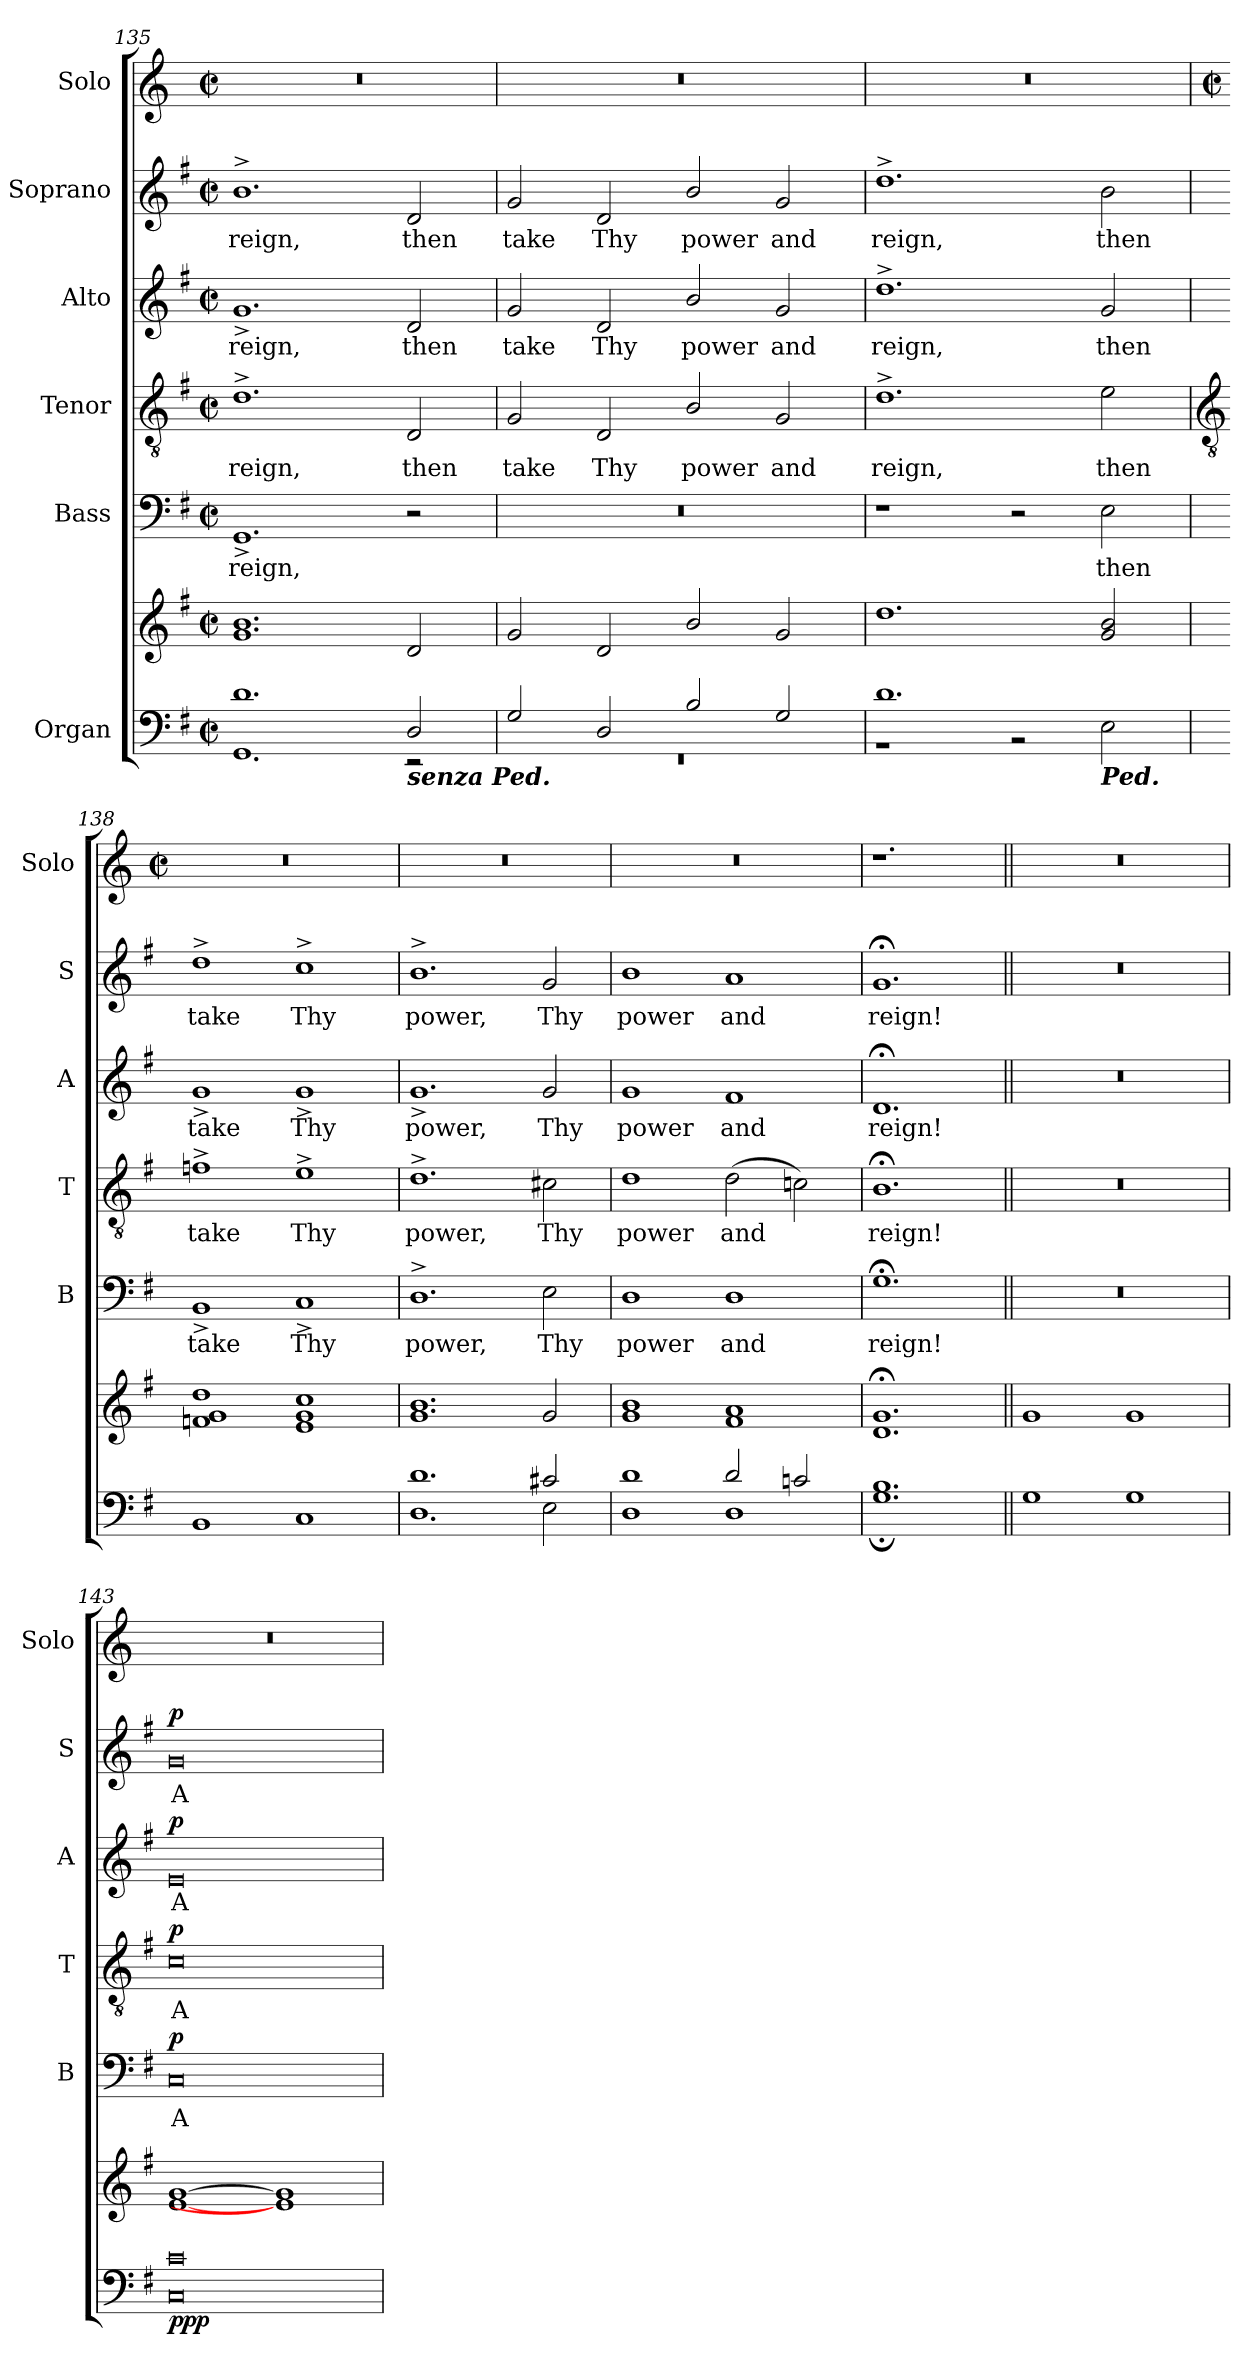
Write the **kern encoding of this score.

**kern	**kern	**dynam	**kern	**text	**dynam	**kern	**text	**dynam	**kern	**text	**dynam	**kern	**text	**dynam	**kern
*part6	*part6	*part6	*part5	*part5	*part5	*part4	*part4	*part4	*part3	*part3	*part3	*part2	*part2	*part2	*part1
*staff7	*staff6	*staff6/7	*staff5	*staff5	*staff5	*staff4	*staff4	*staff4	*staff3	*staff3	*staff3	*staff2	*staff2	*staff2	*staff1
*I"Organ	*	*	*I"Bass	*	*	*I"Tenor	*	*	*I"Alto	*	*	*I"Soprano	*	*	*I"Solo
*	*	*	*I'B	*	*	*I'T	*	*	*I'A	*	*	*I'S	*	*	*I'Solo
*clefF4	*clefG2	*	*clefF4	*	*	*clefGv2	*	*	*clefG2	*	*	*clefG2	*	*	*clefG2
*k[f#]	*k[f#]	*	*k[f#]	*	*	*k[f#]	*	*	*k[f#]	*	*	*k[f#]	*	*	*k[]
*G:	*G:	*	*G:	*	*	*G:	*	*	*G:	*	*	*G:	*	*	*C:
*M4/2	*M4/2	*	*M4/2	*	*	*M4/2	*	*	*M4/2	*	*	*M4/2	*	*	*M4/2
*met(c|)	*met(c|)	*	*met(c|)	*	*	*met(c|)	*	*	*met(c|)	*	*	*met(c|)	*	*	*met(c|)
=135	=135	=135	=135	=135	=135	=135	=135	=135	=135	=135	=135	=135	=135	=135	=135
*^	*	*	*	*	*	*	*	*	*	*	*	*	*	*	*
!	!	!	!	!	!LO:LY:b	!	!	!LO:LY:b	!	!	!LO:LY:b	!	!	!LO:LY:b	!	!
1.d/	1.GG\	1.g 1.b	.	1.GG^	reign,	.	1.d^	reign,	.	1.g^	reign,	.	1.b^	reign,	.	0r
!LO:TX:b:Bi:t=senza Ped.	!	!	!	!	!	!	!	!	!	!	!	!	!	!	!	!
!	!	!	!	!	!	!	!	!LO:LY:b	!	!	!LO:LY:b	!	!	!LO:LY:b	!	!
2D/	2r	2d	.	2r	.	.	2D	then	.	2d	then	.	2d	then	.	.
=136	=136	=136	=136	=136	=136	=136	=136	=136	=136	=136	=136	=136	=136	=136	=136	=136
!	!	!	!	!	!	!	!	!LO:LY:b	!	!	!LO:LY:b	!	!	!LO:LY:b	!	!
2G/	0r	2g	.	0r	.	.	2G	take	.	2g	take	.	2g	take	.	0r
!	!	!	!	!	!	!	!	!LO:LY:b	!	!	!LO:LY:b	!	!	!LO:LY:b	!	!
2D/	.	2d	.	.	.	.	2D	Thy	.	2d	Thy	.	2d	Thy	.	.
!	!	!	!	!	!	!	!	!LO:LY:b	!	!	!LO:LY:b	!	!	!LO:LY:b	!	!
2B/	.	2b/	.	.	.	.	2B/	power	.	2b/	power	.	2b/	power	.	.
!	!	!	!	!	!	!	!	!LO:LY:b	!	!	!LO:LY:b	!	!	!LO:LY:b	!	!
2G/	.	2g	.	.	.	.	2G	and	.	2g	and	.	2g	and	.	.
=137	=137	=137	=137	=137	=137	=137	=137	=137	=137	=137	=137	=137	=137	=137	=137	=137
!	!	!	!	!	!	!	!	!LO:LY:b	!	!	!LO:LY:b	!	!	!LO:LY:b	!	!
1.d/	1r	1.dd	.	1r	.	.	1.d^	reign,	.	1.dd^	reign,	.	1.dd^	reign,	.	0r
.	2r	.	.	2r	.	.	.	.	.	.	.	.	.	.	.	.
!LO:TX:b:Bi:t=Ped.	!	!	!	!	!	!	!	!	!	!	!	!	!	!	!	!
!	!	!	!	!	!LO:LY:b	!	!	!LO:LY:b	!	!	!LO:LY:b	!	!	!LO:LY:b	!	!
2ryy	2E\	2g 2b	.	2E	then	.	2e	then	.	2g	then	.	2b	then	.	.
!!LO:LB:g=z
=138	=138	=138	=138	=138	=138	=138	=138	=138	=138	=138	=138	=138	=138	=138	=138	=138
*	*	*	*	*	*	*	*clefGv2	*	*	*	*	*	*	*	*	*
*	*	*	*	*	*	*	*	*	*	*	*	*	*	*	*	*M4/2
*	*	*	*	*	*	*	*	*	*	*	*	*	*	*	*	*met(c|)
!	!	!	!	!	!LO:LY:b	!	!	!LO:LY:b	!	!	!LO:LY:b	!	!	!LO:LY:b	!	!
0ryy	1BB\	1fn 1g 1dd	.	1BB^	take	.	1fn^	take	.	1g^	take	.	1dd^	take	.	0r
!	!	!	!	!	!LO:LY:b	!	!	!LO:LY:b	!	!	!LO:LY:b	!	!	!LO:LY:b	!	!
.	1C\	1e 1g 1cc	.	1C^	Thy	.	1e^	Thy	.	1g^	Thy	.	1cc^	Thy	.	.
=139	=139	=139	=139	=139	=139	=139	=139	=139	=139	=139	=139	=139	=139	=139	=139	=139
!	!	!	!	!	!LO:LY:b	!	!	!LO:LY:b	!	!	!LO:LY:b	!	!	!LO:LY:b	!	!
1.d/	1.D\	1.g 1.b	.	1.D^	power,	.	1.d^	power,	.	1.g^	power,	.	1.b^	power,	.	0r
!	!	!	!	!	!LO:LY:b	!	!	!LO:LY:b	!	!	!LO:LY:b	!	!	!LO:LY:b	!	!
2c#X/	2E\	2g	.	2E	Thy	.	2c#X	Thy	.	2g	Thy	.	2g	Thy	.	.
=140	=140	=140	=140	=140	=140	=140	=140	=140	=140	=140	=140	=140	=140	=140	=140	=140
!	!	!	!	!	!LO:LY:b	!	!	!LO:LY:b	!	!	!LO:LY:b	!	!	!LO:LY:b	!	!
1d/	1D\	1g 1b	.	1D	power	.	1d	power	.	1g	power	.	1b	power	.	0r
!	!	!	!	!	!LO:LY:b	!	!	!LO:LY:b	!	!	!LO:LY:b	!	!	!LO:LY:b	!	!
2d/	1D\	1f# 1a	.	1D	and	.	(>2d	and	.	1f#	and	.	1a	and	.	.
2cn/	.	.	.	.	.	.	2cn)	.	.	.	.	.	.	.	.	.
=141	=141	=141	=141	=141	=141	=141	=141	=141	=141	=141	=141	=141	=141	=141	=141	=141
!	!	!	!	!	!LO:LY:b	!	!	!LO:LY:b	!	!	!LO:LY:b	!	!	!LO:LY:b	!	!
1.B/	1.G;\	1.d;< 1.g;<	.	1.G;<	reign!	.	1.B;<	reign!	.	1.d;<	reign!	.	1.g;<	reign!	.	1.r
=142||	=142||	=142||	=142||	=142||	=142||	=142||	=142||	=142||	=142||	=142||	=142||	=142||	=142||	=142||	=142||	=142||
1G/	0ryy	1g	.	0r	.	.	0r	.	.	0r	.	.	0r	.	.	0r
1G/	.	1g	.	.	.	.	.	.	.	.	.	.	.	.	.	.
=143	=143	=143	=143	=143	=143	=143	=143	=143	=143	=143	=143	=143	=143	=143	=143	=143
!	!	!	!LO:DY:b=2	!	!LO:LY:b	!	!	!LO:LY:b	!	!	!LO:LY:b	!	!	!LO:LY:b	!	!
!	!	!	!LO:DY:n=1:b=2	!	!	!	!	!	!	!	!	!	!	!	!	!
!	!	!	!LO:DY:n=2:b	!	!	!LO:DY:b	!	!	!LO:DY:b	!	!	!LO:DY:b	!	!	!LO:DY:b	!
0c/	0C\	[1e [1g	p p p	0C	A-	p	0c	A-	p	0e	A-	p	0g	A-	p	0r
.	.	1e-] 1g]	.	.	.	.	.	.	.	.	.	.	.	.	.	.
*v	*v	*	*	*	*	*	*	*	*	*	*	*	*	*	*	*
=	=	=	=	=	=	=	=	=	=	=	=	=	=	=	=
*-	*-	*-	*-	*-	*-	*-	*-	*-	*-	*-	*-	*-	*-	*-	*-
